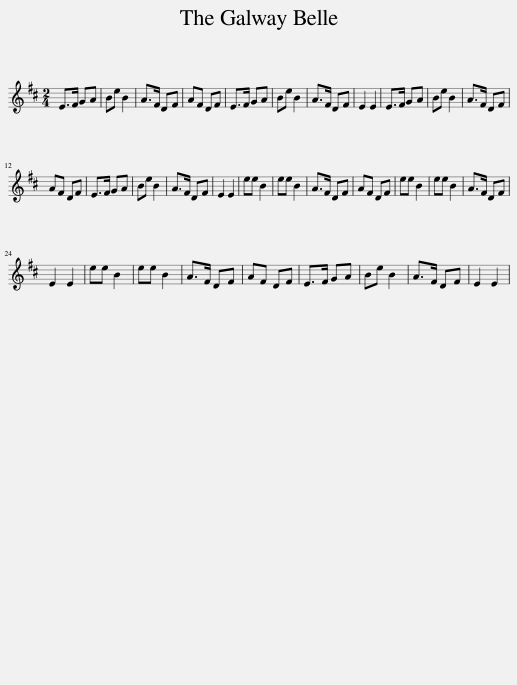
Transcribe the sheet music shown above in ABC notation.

X:1
L:1/8
M:2/4
I:linebreak $
K:D
V:1 treble
V:1
 E>F GA | Be B2 | A>F DF | AF DF | E>F GA | %5
 Be B2 | A>F DF | E2 E2 | E>F GA | Be B2 | %10
 A>F DF |$ AF DF | E>F GA | Be B2 | A>F DF | %15
 E2 E2 | ee B2 | ee B2 | A>F DF | AF DF | %20
 ee B2 | ee B2 | A>F DF |$ E2 E2 | ee B2 | %25
 ee B2 | A>F DF | AF DF | E>F GA | Be B2 | %30
 A>F DF | E2 E2 | %32
